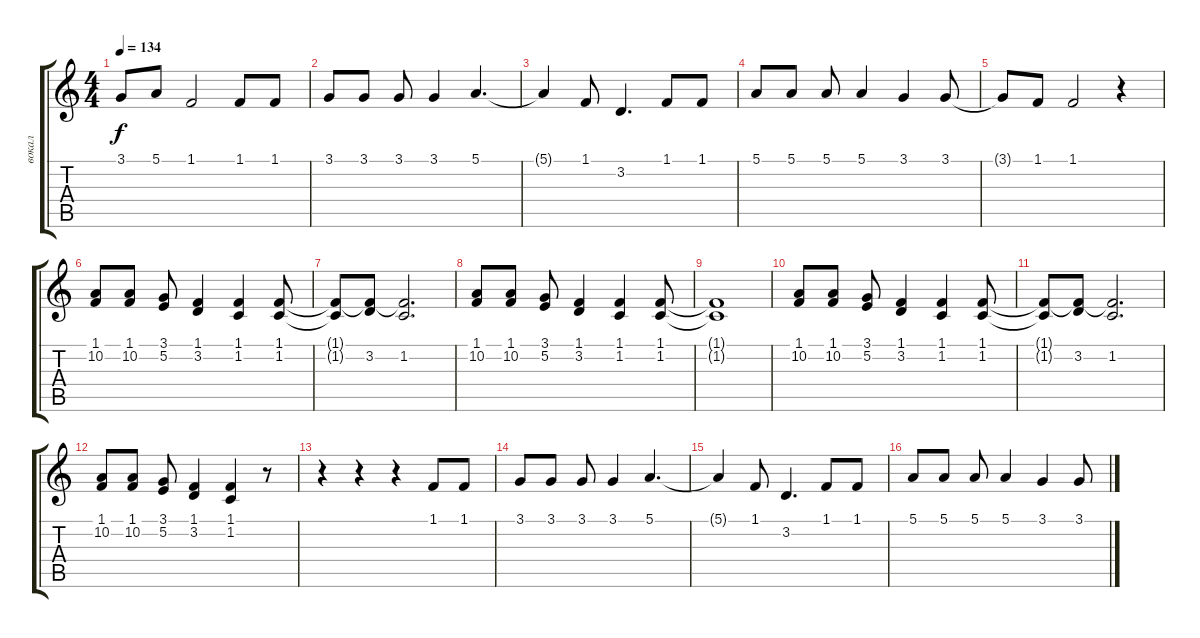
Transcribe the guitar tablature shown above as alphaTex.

\track ("вокал" "вокал") {instrument viola}
\staff {score tabs}
\tuning (E4 B3 G3 D3 A2 E2) {hide}
\ts (4 4)
\tempo 134
\clef g2
\ks c
3.1{t}.8{dy f} 5.1.8 1.1.2 1.1.8 1.1.8 |
3.1.8 3.1.8 3.1.8 3.1.4 5.1.4{d} |
5.1{t}.4 1.1.8 3.2.4{d} 1.1.8 1.1.8 |
5.1.8 5.1.8 5.1.8 5.1.4 3.1.4 3.1.8 |
3.1{t}.8 1.1.8 1.1.2 r.4 |
(1.1 10.2).8 (1.1 10.2).8 (3.1 5.2).8 (1.1 3.2).4 (1.1 1.2).4 (1.1 1.2).8 |
(1.1{t} 1.2{t}).8 (1.1{t} 3.2).8 (1.1{t} 1.2).2{d} |
(1.1 10.2).8 (1.1 10.2).8 (3.1 5.2).8 (1.1 3.2).4 (1.1 1.2).4 (1.1 1.2).8 |
(1.1{t} 1.2{t}).1 |
(1.1 10.2).8 (1.1 10.2).8 (3.1 5.2).8 (1.1 3.2).4 (1.1 1.2).4 (1.1 1.2).8 |
(1.1{t} 1.2{t}).8 (1.1{t} 3.2).8 (1.1{t} 1.2).2{d} |
(1.1 10.2).8 (1.1 10.2).8 (3.1 5.2).8 (1.1 3.2).4 (1.1 1.2).4 r.8 |
r.4 r.4 r.4 1.1.8 1.1.8 |
3.1.8 3.1.8 3.1.8 3.1.4 5.1.4{d} |
5.1{t}.4 1.1.8 3.2.4{d} 1.1.8 1.1.8 |
5.1.8 5.1.8 5.1.8 5.1.4 3.1.4 3.1.8
